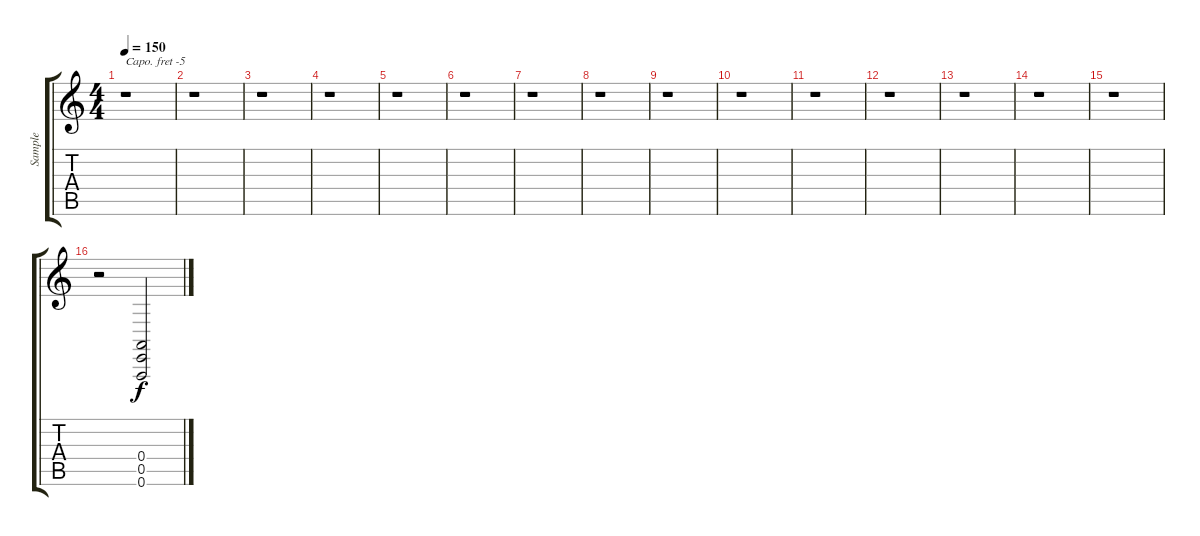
\track ("Sample" "Sample") {instrument reversecymbal}
\staff {score tabs}
\capo -5
\tuning (E4 B3 G3 D3 A2 D2) {hide}
\ts (4 4)
\tempo 150
\clef g2
\ks c
r.1{dy f instrument reversecymbal} |
r.1 |
r.1 |
r.1 |
r.1 |
r.1 |
r.1 |
r.1 |
r.1 |
r.1 |
r.1 |
r.1 |
r.1 |
r.1 |
r.1 |
r.2 (0.4 0.5 0.6).2
